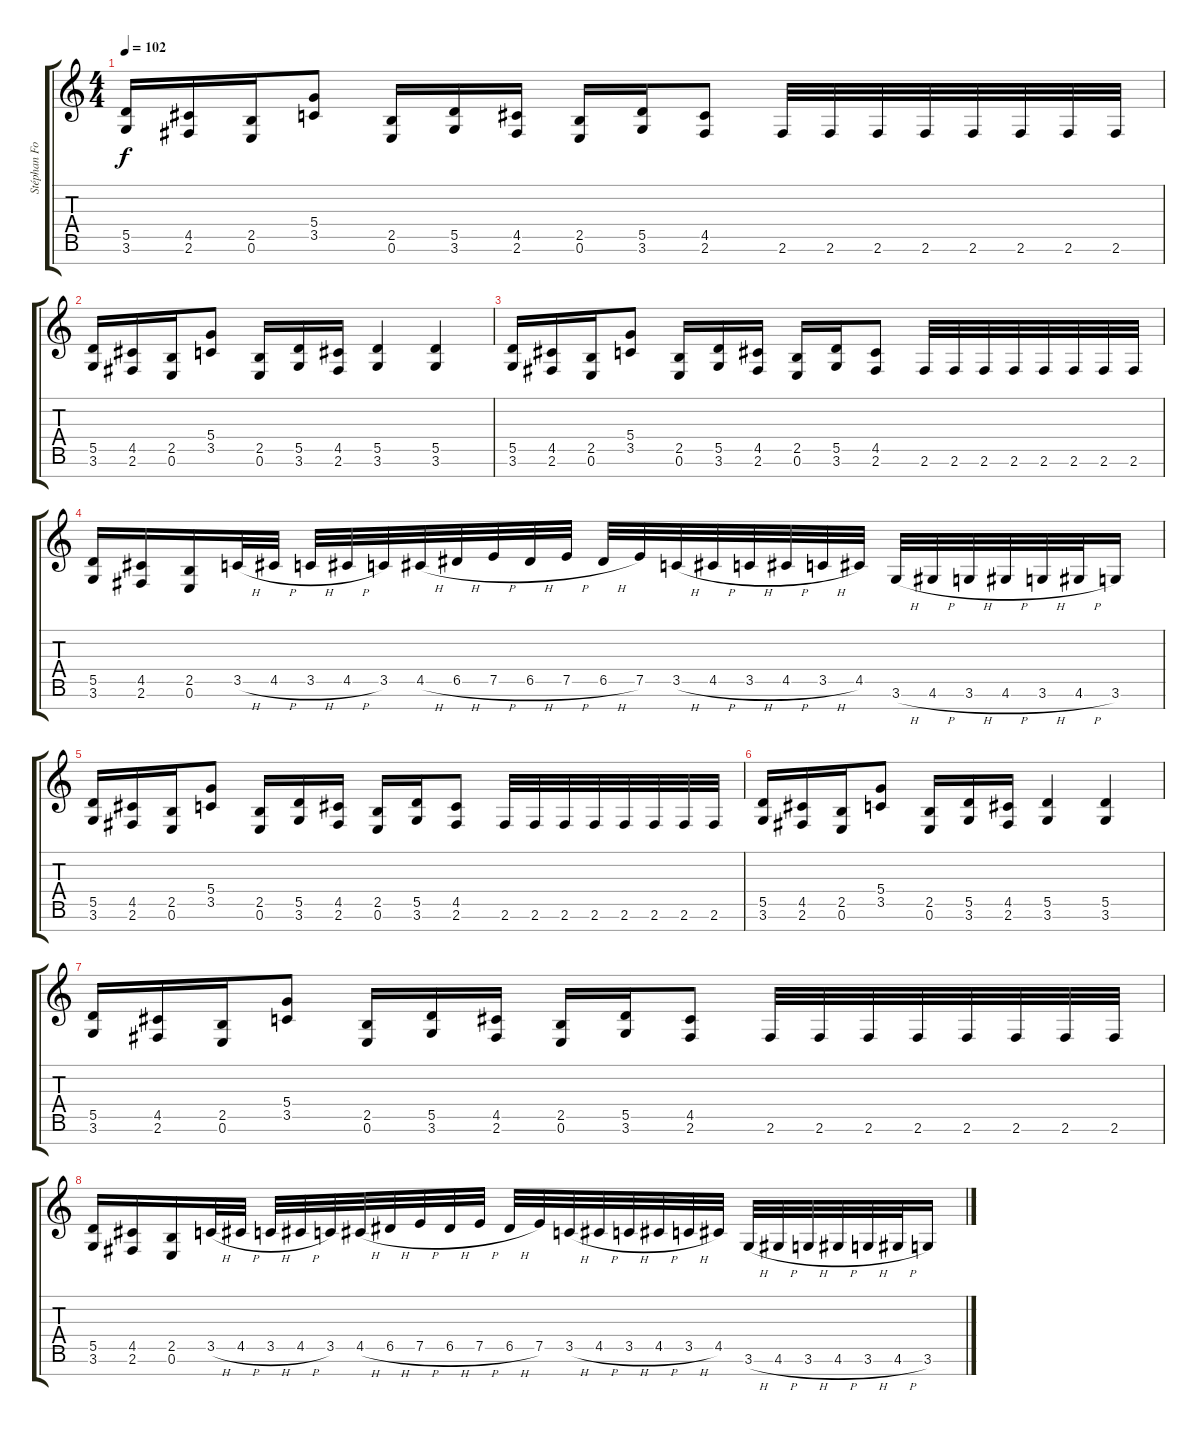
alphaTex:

\track ("Stéphan Forté" "Stéphan Fo") {instrument distortionguitar}
\staff {score tabs}
\tuning (E4 B3 G3 D3 A2 E2 B1) {hide}
\ts (4 4)
\tempo 102
\clef g2
\ks c
(5.5 3.6).16{dy f} (4.5 2.6).16 (2.5 0.6).16 (5.4 3.5).8 (2.5 0.6).16 (5.5 3.6).16 (4.5 2.6).16 (2.5 0.6).16 (5.5 3.6).16 (4.5 2.6).8 2.6.32 2.6.32 2.6.32 2.6.32 2.6.32 2.6.32 2.6.32 2.6.32 |
(5.5 3.6).16 (4.5 2.6).16 (2.5 0.6).16 (5.4 3.5).8 (2.5 0.6).16 (5.5 3.6).16 (4.5 2.6).16 (5.5 3.6).4 (5.5 3.6).4 |
(5.5 3.6).16 (4.5 2.6).16 (2.5 0.6).16 (5.4 3.5).8 (2.5 0.6).16 (5.5 3.6).16 (4.5 2.6).16 (2.5 0.6).16 (5.5 3.6).16 (4.5 2.6).8 2.6.32 2.6.32 2.6.32 2.6.32 2.6.32 2.6.32 2.6.32 2.6.32 |
(5.5 3.6).16 (4.5 2.6).16 (2.5 0.6).16 3.5{h}.32 4.5{h}.32 3.5{h}.32 4.5{h}.32 3.5.32 4.5{h}.32 6.5{h}.32 7.5{h}.32 6.5{h}.32 7.5{h}.32 6.5{h}.32 7.5.32 3.5{h}.32 4.5{h}.32 3.5{h}.32 4.5{h}.32 3.5{h}.32 4.5.32 3.6{h}.32 4.6{h}.32 3.6{h}.32 4.6{h}.32 3.6{h}.32 4.6{h}.32 3.6.16 |
(5.5 3.6).16 (4.5 2.6).16 (2.5 0.6).16 (5.4 3.5).8 (2.5 0.6).16 (5.5 3.6).16 (4.5 2.6).16 (2.5 0.6).16 (5.5 3.6).16 (4.5 2.6).8 2.6.32 2.6.32 2.6.32 2.6.32 2.6.32 2.6.32 2.6.32 2.6.32 |
(5.5 3.6).16 (4.5 2.6).16 (2.5 0.6).16 (5.4 3.5).8 (2.5 0.6).16 (5.5 3.6).16 (4.5 2.6).16 (5.5 3.6).4 (5.5 3.6).4 |
(5.5 3.6).16 (4.5 2.6).16 (2.5 0.6).16 (5.4 3.5).8 (2.5 0.6).16 (5.5 3.6).16 (4.5 2.6).16 (2.5 0.6).16 (5.5 3.6).16 (4.5 2.6).8 2.6.32 2.6.32 2.6.32 2.6.32 2.6.32 2.6.32 2.6.32 2.6.32 |
(5.5 3.6).16 (4.5 2.6).16 (2.5 0.6).16 3.5{h}.32 4.5{h}.32 3.5{h}.32 4.5{h}.32 3.5.32 4.5{h}.32 6.5{h}.32 7.5{h}.32 6.5{h}.32 7.5{h}.32 6.5{h}.32 7.5.32 3.5{h}.32 4.5{h}.32 3.5{h}.32 4.5{h}.32 3.5{h}.32 4.5.32 3.6{h}.32 4.6{h}.32 3.6{h}.32 4.6{h}.32 3.6{h}.32 4.6{h}.32 3.6.16
